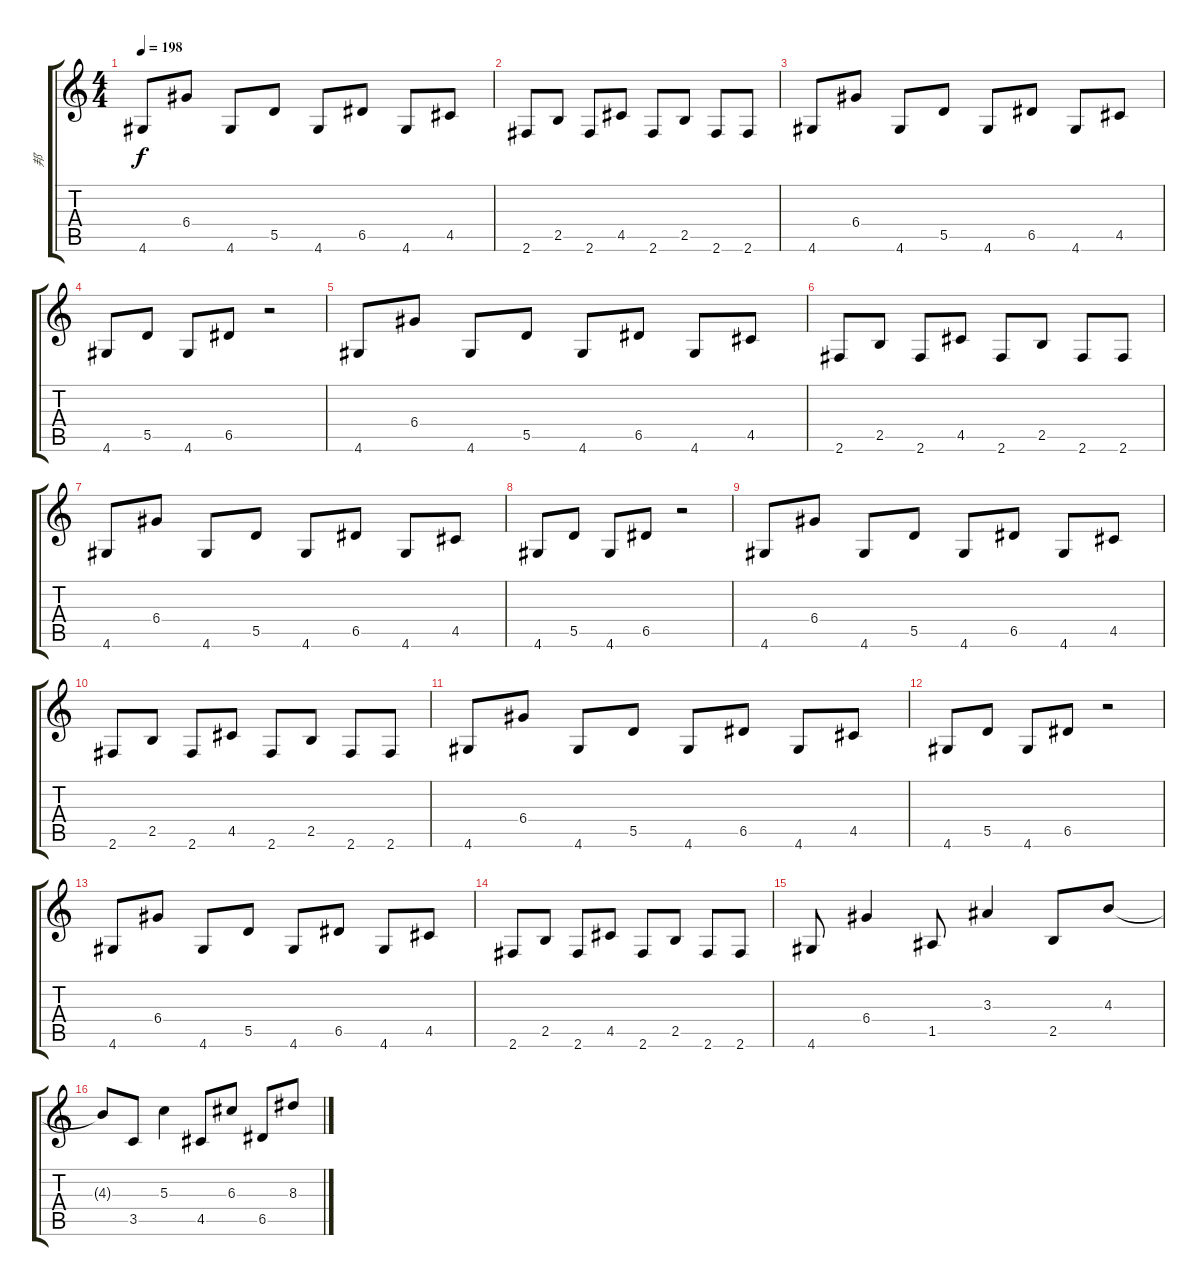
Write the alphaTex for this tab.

\track ("邦" "邦") {instrument distortionguitar}
\staff {score tabs}
\tuning (E4 B3 G3 D3 A2 E2) {hide}
\ts (4 4)
\tempo 198
\clef g2
\ks c
4.6.8{dy f} 6.4.8 4.6.8 5.5.8 4.6.8 6.5.8 4.6.8 4.5.8 |
2.6.8 2.5.8 2.6.8 4.5.8 2.6.8 2.5.8 2.6.8 2.6.8 |
4.6.8 6.4.8 4.6.8 5.5.8 4.6.8 6.5.8 4.6.8 4.5.8 |
4.6.8 5.5.8 4.6.8 6.5.8 r.2 |
4.6.8 6.4.8 4.6.8 5.5.8 4.6.8 6.5.8 4.6.8 4.5.8 |
2.6.8 2.5.8 2.6.8 4.5.8 2.6.8 2.5.8 2.6.8 2.6.8 |
4.6.8 6.4.8 4.6.8 5.5.8 4.6.8 6.5.8 4.6.8 4.5.8 |
4.6.8 5.5.8 4.6.8 6.5.8 r.2 |
4.6.8 6.4.8 4.6.8 5.5.8 4.6.8 6.5.8 4.6.8 4.5.8 |
2.6.8 2.5.8 2.6.8 4.5.8 2.6.8 2.5.8 2.6.8 2.6.8 |
4.6.8 6.4.8 4.6.8 5.5.8 4.6.8 6.5.8 4.6.8 4.5.8 |
4.6.8 5.5.8 4.6.8 6.5.8 r.2 |
4.6.8 6.4.8 4.6.8 5.5.8 4.6.8 6.5.8 4.6.8 4.5.8 |
2.6.8 2.5.8 2.6.8 4.5.8 2.6.8 2.5.8 2.6.8 2.6.8 |
4.6.8 6.4.4 1.5.8 3.3.4 2.5.8 4.3.8 |
4.3{t}.8 3.5.8 5.3.4 4.5.8 6.3.8 6.5.8 8.3.8
